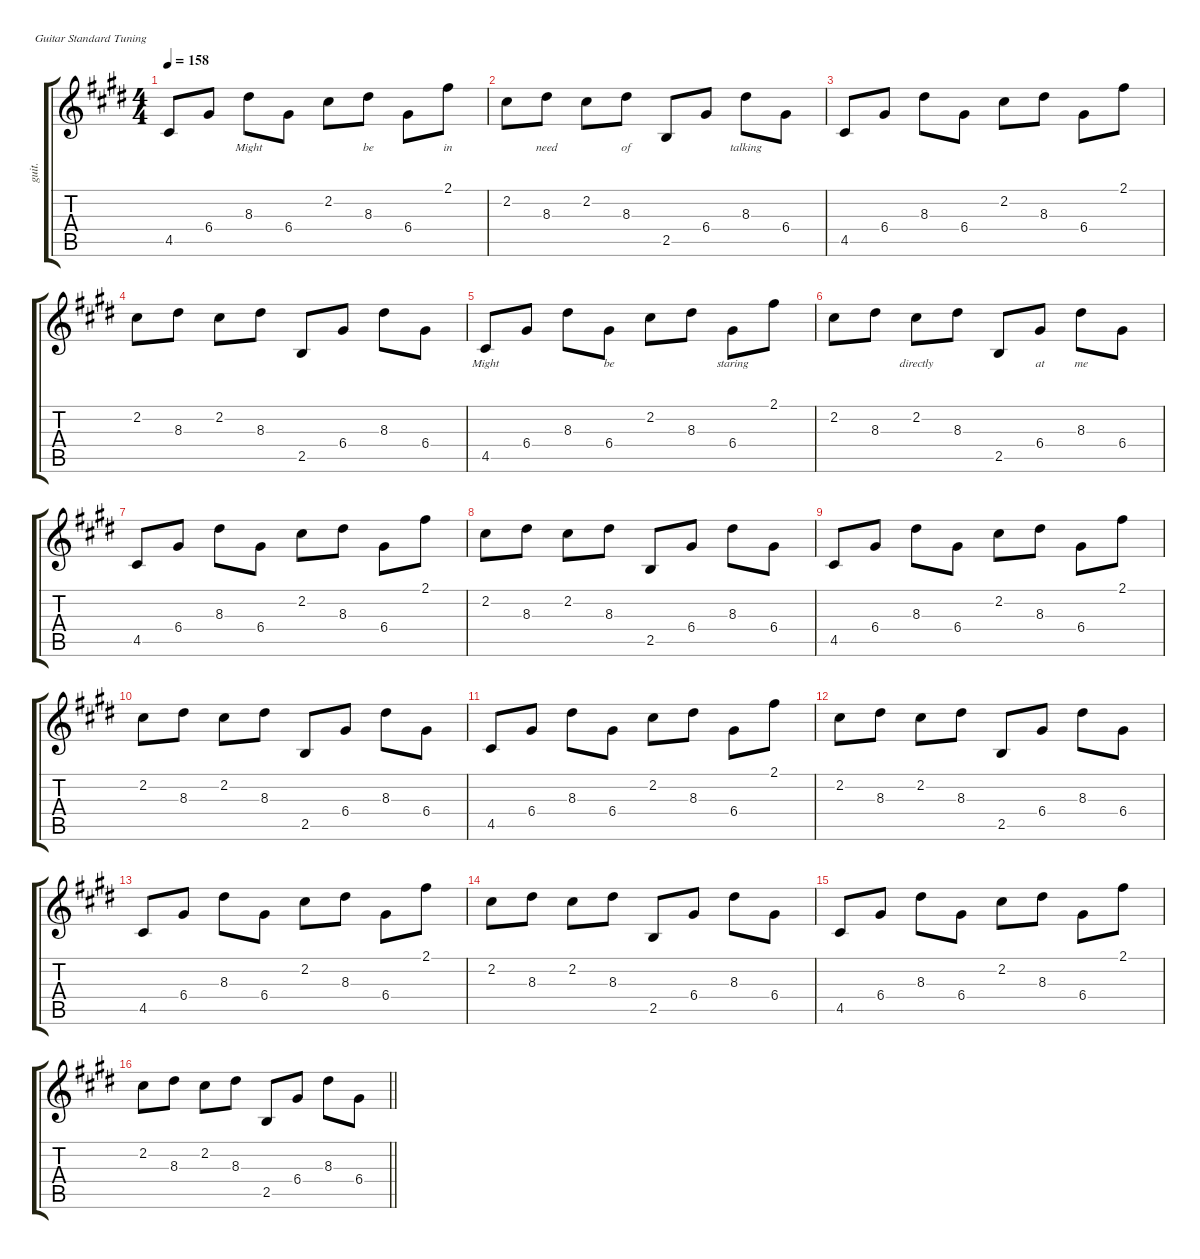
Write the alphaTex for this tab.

\defaultSystemsLayout 4
\hideDynamics
\bracketExtendMode groupsimilarinstruments
\otherSystemsTrackNameOrientation horizontal
\track ("Guitar 1-show" "guit.") {defaultSystemsLayout 8 mute instrument electricguitarjazz}
\staff {score tabs}
\tuning (E4 B3 G3 D3 A2 E2)
\ts (4 4)
\tempo 158
\clef g2
\ks c#minor
4.5{acc #}.8{dy mf beam Up} 6.4{acc #}.8{beam Up} 8.3{acc #}.8{lyrics (0 "Might") lyrics (1 "") lyrics (2 "") lyrics (3 "") lyrics (4 "") beam Down} 6.4{acc #}.8{beam Down} 2.2{acc #}.8{beam Down} 8.3{acc #}.8{lyrics (0 "be") lyrics (1 "") lyrics (2 "") lyrics (3 "") lyrics (4 "") beam Down} 6.4{acc #}.8{beam Down} 2.1{acc #}.8{lyrics (0 "in") lyrics (1 "") lyrics (2 "") lyrics (3 "") lyrics (4 "") beam Down} |
2.2{acc #}.8{beam Down} 8.3{acc #}.8{lyrics (0 "need") lyrics (1 "") lyrics (2 "") lyrics (3 "") lyrics (4 "") beam Down} 2.2{acc #}.8{beam Down} 8.3{acc #}.8{lyrics (0 "of") lyrics (1 "") lyrics (2 "") lyrics (3 "") lyrics (4 "") beam Down} 2.5{acc forcenatural}.8{beam Up} 6.4{acc #}.8{beam Up} 8.3{acc #}.8{lyrics (0 "talking") lyrics (1 "") lyrics (2 "") lyrics (3 "") lyrics (4 "") beam Down} 6.4{acc #}.8{beam Down} |
4.5{acc #}.8{beam Up} 6.4{acc #}.8{beam Up} 8.3{acc #}.8{beam Down} 6.4{acc #}.8{beam Down} 2.2{acc #}.8{beam Down} 8.3{acc #}.8{beam Down} 6.4{acc #}.8{beam Down} 2.1{acc #}.8{beam Down} |
2.2{acc #}.8{beam Down} 8.3{acc #}.8{beam Down} 2.2{acc #}.8{beam Down} 8.3{acc #}.8{beam Down} 2.5{acc forcenatural}.8{beam Up} 6.4{acc #}.8{beam Up} 8.3{acc #}.8{beam Down} 6.4{acc #}.8{beam Down} |
4.5{acc #}.8{lyrics (0 "Might") lyrics (1 "") lyrics (2 "") lyrics (3 "") lyrics (4 "") beam Up} 6.4{acc #}.8{beam Up} 8.3{acc #}.8{beam Down} 6.4{acc #}.8{lyrics (0 "be") lyrics (1 "") lyrics (2 "") lyrics (3 "") lyrics (4 "") beam Down} 2.2{acc #}.8{beam Down} 8.3{acc #}.8{beam Down} 6.4{acc #}.8{lyrics (0 "staring") lyrics (1 "") lyrics (2 "") lyrics (3 "") lyrics (4 "") beam Down} 2.1{acc #}.8{beam Down} |
2.2{acc #}.8{beam Down} 8.3{acc #}.8{beam Down} 2.2{acc #}.8{lyrics (0 "directly") lyrics (1 "") lyrics (2 "") lyrics (3 "") lyrics (4 "") beam Down} 8.3{acc #}.8{beam Down} 2.5{acc forcenatural}.8{beam Up} 6.4{acc #}.8{lyrics (0 "at") lyrics (1 "") lyrics (2 "") lyrics (3 "") lyrics (4 "") beam Up} 8.3{acc #}.8{lyrics (0 "me") lyrics (1 "") lyrics (2 "") lyrics (3 "") lyrics (4 "") beam Down} 6.4{acc #}.8{beam Down} |
4.5{acc #}.8{beam Up} 6.4{acc #}.8{beam Up} 8.3{acc #}.8{beam Down} 6.4{acc #}.8{beam Down} 2.2{acc #}.8{beam Down} 8.3{acc #}.8{beam Down} 6.4{acc #}.8{beam Down} 2.1{acc #}.8{beam Down} |
2.2{acc #}.8{beam Down} 8.3{acc #}.8{beam Down} 2.2{acc #}.8{beam Down} 8.3{acc #}.8{beam Down} 2.5{acc forcenatural}.8{beam Up} 6.4{acc #}.8{beam Up} 8.3{acc #}.8{beam Down} 6.4{acc #}.8{beam Down} |
4.5{acc #}.8{beam Up} 6.4{acc #}.8{beam Up} 8.3{acc #}.8{beam Down} 6.4{acc #}.8{beam Down} 2.2{acc #}.8{beam Down} 8.3{acc #}.8{beam Down} 6.4{acc #}.8{beam Down} 2.1{acc #}.8{beam Down} |
2.2{acc #}.8{beam Down} 8.3{acc #}.8{beam Down} 2.2{acc #}.8{beam Down} 8.3{acc #}.8{beam Down} 2.5{acc forcenatural}.8{beam Up} 6.4{acc #}.8{beam Up} 8.3{acc #}.8{beam Down} 6.4{acc #}.8{beam Down} |
4.5{acc #}.8{beam Up} 6.4{acc #}.8{beam Up} 8.3{acc #}.8{beam Down} 6.4{acc #}.8{beam Down} 2.2{acc #}.8{beam Down} 8.3{acc #}.8{beam Down} 6.4{acc #}.8{beam Down} 2.1{acc #}.8{beam Down} |
2.2{acc #}.8{beam Down} 8.3{acc #}.8{beam Down} 2.2{acc #}.8{beam Down} 8.3{acc #}.8{beam Down} 2.5{acc forcenatural}.8{beam Up} 6.4{acc #}.8{beam Up} 8.3{acc #}.8{beam Down} 6.4{acc #}.8{beam Down} |
4.5{acc #}.8{beam Up} 6.4{acc #}.8{beam Up} 8.3{acc #}.8{beam Down} 6.4{acc #}.8{beam Down} 2.2{acc #}.8{beam Down} 8.3{acc #}.8{beam Down} 6.4{acc #}.8{beam Down} 2.1{acc #}.8{beam Down} |
2.2{acc #}.8{beam Down} 8.3{acc #}.8{beam Down} 2.2{acc #}.8{beam Down} 8.3{acc #}.8{beam Down} 2.5{acc forcenatural}.8{beam Up} 6.4{acc #}.8{beam Up} 8.3{acc #}.8{beam Down} 6.4{acc #}.8{beam Down} |
4.5{acc #}.8{beam Up} 6.4{acc #}.8{beam Up} 8.3{acc #}.8{beam Down} 6.4{acc #}.8{beam Down} 2.2{acc #}.8{beam Down} 8.3{acc #}.8{beam Down} 6.4{acc #}.8{beam Down} 2.1{acc #}.8{beam Down} |
\barLineRight lightlight
2.2{acc #}.8{beam Down} 8.3{acc #}.8{beam Down} 2.2{acc #}.8{beam Down} 8.3{acc #}.8{beam Down} 2.5{acc forcenatural}.8{beam Up} 6.4{acc #}.8{beam Up} 8.3{acc #}.8{beam Down} 6.4{acc #}.8{beam Down}
